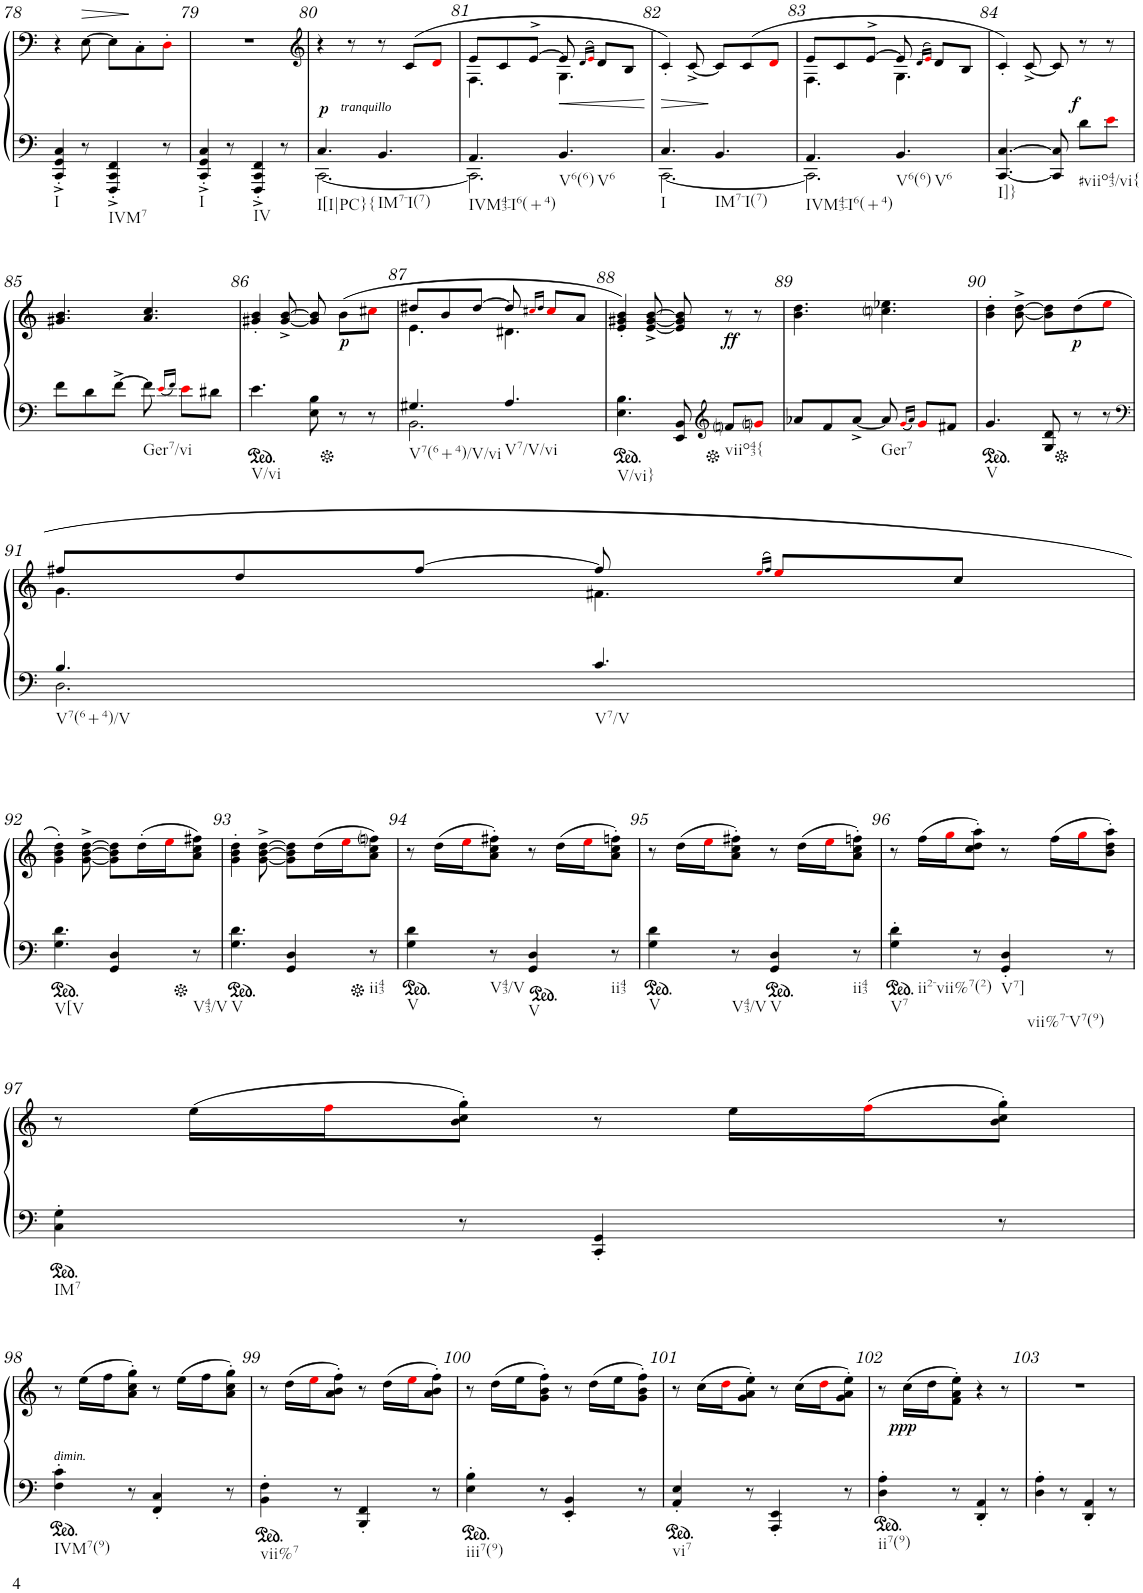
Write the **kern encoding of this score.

**kern	**kern	**dynam
*part1	*part1	*part1
*staff2	*staff1	*staff1/2
*I"Midi_1	*	*
!!LO:PB:g=z
*clefF4	*clefF4	*
*k[]	*k[]	*
*M6/8	*M6/8	*
=78	=78	=78
!LO:TX:b:t=I	!	!
4CC/'^ 4GG/'^ 4C/'^	4r	.
!	!	!LO:HP:b
8r	[8E\	>
!LO:TX:b:t=IVM7	!	!
4FFF/'^ 4CC/'^ 4FF/'^	8E\L]	.
.	8C'\	]
8r	8D'i\J	.
=79	=79	=79
*	*^	*
!LO:TX:b:t=I	!	!	!
4CC/'^ 4GG/'^ 4C/'^	2.r	2ryy	.
8r	.	.	.
!LO:TX:b:t=IV	!	!	!
4FFF/'^ 4CC/'^ 4FF/'^	.	.	.
.	.	4ryy	.
8r	.	.	.
*	*v	*v	*
=80	=80	=80
*	*clefG2	*
*^	*	*
!LO:TX:a:i:t=tranquillo	!	!	!
!LO:TX:b:t=I[I|PC}{	!	!	!
!	!	!	!LO:DY:a=2
4.C/	[2.CC\	4r	p
.	.	8r	.
!LO:TX:b:t=IM7-I(7)	!	!	!
4.BB/	.	8r	.
.	.	(>8c/L	.
.	.	8di/J	.
=81	=81	=81	=81
*	*	*^	*
!LO:TX:b:t=IVM43-I6(+4)	!	!	!	!
4.AA/	2.CC\]	8e/L	4.F\	.
.	.	8c/	.	.
.	.	[8e^/J	.	.
!LO:TX:b:t=V6(6)	!	!	!	!
!LO:TX:b:t=V6	!	!	!	!
!	!	!	!	!LO:HP:b
4.BB/	.	8e/]	4.G\	<
.	.	(16qd/LL	.	.
.	.	16qei/JJ)	.	.
.	.	8d/L	.	.
.	.	8B/J	.	.
*v	*v	*	*	*
*	*v	*v	*
.	.	[
=82	=82	=82
*^	*	*
!LO:TX:b:t=I	!	!	!
!	!	!	!LO:HP:b
4.C/	[2.CC\	4c'/)	>
.	.	[8c^/	.
!LO:TX:b:t=IM7-I(7)	!	!	!
4.BB/	.	8c/L]	]
.	.	(>8c/	.
.	.	8di/J	.
=83	=83	=83	=83
*	*	*^	*
!LO:TX:b:t=IVM43-I6(+4)	!	!	!	!
4.AA/	2.CC\]	8e/L	4.F\	.
.	.	8c/	.	.
.	.	[8e^/J	.	.
!LO:TX:b:t=V6(6)	!	!	!	!
!LO:TX:b:t=V6	!	!	!	!
4.BB/	.	8e/]	4.G\	.
.	.	(16qd/LL	.	.
.	.	16qei/JJ)	.	.
.	.	8d/L	.	.
.	.	8B/J	.	.
*v	*v	*	*	*
*	*v	*v	*
=84	=84	=84
!LO:TX:b:t=I]}	!	!
[4.CC/ [4.C/	4c'/)	.
.	[8c^/	.
8CC/] 8C/]	8c/]	.
!LO:TX:b:t=#viio43/vi{	!	!
!	!	!LO:DY:a=2
8d\L	8r	f
8ei\J	8r	.
!!LO:LB:g=z
=85	=85	=85
*^	*	*
8f\L	2ryy	4.g#X/ 4.b/	.
8d\	.	.	.
[8f^\J	.	.	.
!LO:TX:b:t=Ger7/vi	!	!	!
8f\]	.	4.a/ 4.cc/	.
16qei/LL	.	.	.
16qf/JJ	.	.	.
8ei\L	4ryy	.	.
8d#X\J	.	.	.
*v	*v	*	*
=86	=86	=86
!LO:TX:b:t=V/vi	!	!
4.e\	4g#X/' 4b/'	.
.	[8g#/^ [8b/^	.
8E\ 8B\	8g#/] 8b/]	.
!	!	!LO:DY:b
8r	(>8b\L	p
8r	8cc#Xi\J	.
=87	=87	=87
*^	*^	*
!LO:TX:b:t=V7(6+4)/V/vi	!	!	!	!
4.G#X/	2.BB\	8dd#X/L	4.e\	.
.	.	8b/	.	.
.	.	[8dd#/J	.	.
!LO:TX:b:t=V7/V/vi	!	!	!	!
4.A/	.	8dd#/]	4.d#X\	.
.	.	16qcc#Xi/LL	.	.
.	.	16qdd#/JJ	.	.
.	.	8cc#i/L	.	.
.	.	8a/J	.	.
*v	*v	*	*	*
*	*v	*v	*
=88	=88	=88
!LO:TX:b:t=V/vi}	!	!
4.E\ 4.B\	4e/' 4g#X/' 4b/')	.
.	[8e/^ [8g#/^ [8b/^	.
8EE/ 8BB/	8e/] 8g#/] 8b/]	.
*clefG2	*	*
!LO:TX:b:t=viio43{	!	!
!	!	!LO:DY:b
8fnj/L	8r	ff
8gnji/J	8r	.
=89	=89	=89
8a-X/L	4.b\ 4.dd\	.
8f/	.	.
[8a-^/J	.	.
!LO:TX:b:t=Ger7	!	!
8a-/]	4.ccnj\ 4.ee-X\	.
16qgi/LL	.	.
16qa-/JJ	.	.
8gi/L	.	.
8f#X/J	.	.
=90	=90	=90
!LO:TX:b:t=V	!	!
4.g/	4b\' 4dd\'	.
.	[8b\^ [8dd\^	.
8G/ 8d/	8b\] 8dd\]L	.
!	!	!LO:DY:b
8r	(8dd\	p
8r	8eei\J	.
!!LO:LB:g=z
=91	=91	=91
*clefF4	*	*
*^	*^	*
!LO:TX:b:t=V7(6+4)/V	!	!	!	!
4.B/	2.D\	8ff#X/L	4.g\	.
.	.	8dd/	.	.
.	.	[8ff#/J	.	.
!LO:TX:b:t=V7/V	!	!	!	!
4.c/	.	8ff#/]	4.f#X\	.
.	.	(16qeei/LL	.	.
.	.	16qff#/JJ)	.	.
.	.	8eei/L	.	.
.	.	8cc/J	.	.
*v	*v	*	*	*
*	*v	*v	*
!!LO:LB:g=z
=92	=92	=92
!LO:TX:b:t=V[V	!	!
4.G\ 4.d\	4g\' 4b\' 4dd\')	.
.	[8g\^ [8b\^ [8dd\^	.
4GG/ 4D/	8g\] 8b\] 8dd\]L	.
.	(>16dd'\L	.
.	16eei\J	.
!LO:TX:b:t=V43/V	!	!
8r	8a\ 8cc\ 8ff#X\J)	.
=93	=93	=93
!LO:TX:b:t=V	!	!
4.G\ 4.d\	4g\' 4b\' 4dd\'	.
.	[8g\^ [8b\^ [8dd\^	.
4GG/ 4D/	8g\] 8b\] 8dd\]L	.
.	(>16dd\L	.
.	16eei\J	.
!LO:TX:b:t=ii43	!	!
8r	8a\ 8cc\ 8ffnj\J)	.
=94	=94	=94
!LO:TX:b:t=V	!	!
4G\ 4d\	8r	.
.	(>16dd\LL	.
.	16eei\J	.
!LO:TX:b:t=V43/V	!	!
8r	8a\' 8cc\' 8ff#X\'J)	.
!LO:TX:b:t=V	!	!
4GG/ 4D/	8r	.
.	(>16dd\LL	.
.	16eei\J	.
!LO:TX:b:t=ii43	!	!
8r	8a\' 8cc\' 8ffn\'J)	.
=95	=95	=95
!LO:TX:b:t=V	!	!
4G\ 4d\	8r	.
.	(>16dd\LL	.
.	16eei\J	.
!LO:TX:b:t=V43/V	!	!
8r	8a\' 8cc\' 8ff#X\'J)	.
!LO:TX:b:t=V	!	!
4GG/ 4D/	8r	.
.	(>16dd\LL	.
.	16eei\J	.
!LO:TX:b:t=ii43	!	!
8r	8a\' 8cc\' 8ffn\'J)	.
=96	=96	=96
!LO:TX:b:t=V7	!	!
!LO:TX:b:t=ii2-vii%7(2)	!	!
4G\' 4d\'	8r	.
.	(>16ff\LL	.
.	16ggi\J	.
8r	8cc\' 8dd\' 8aa\'J)	.
!LO:TX:b:t=V7]	!	!
!LO:TX:b:t=vii%7-V7(9)	!	!
4GG/' 4D/'	8r	.
.	(>16ff\LL	.
.	16ggi\J	.
8r	8b\' 8dd\' 8aa\'J)	.
!!LO:LB:g=z
=97	=97	=97
!LO:TX:b:t=IM7	!	!
4C\' 4G\'	8r	.
.	(>16ee\LL	.
.	16ffi\J	.
8r	8b\' 8cc\' 8gg\'J)	.
4CC/' 4GG/'	8r	.
.	16ee\LL	.
.	(>16ffi\J	.
8r	8b\' 8cc\' 8gg\'J)	.
!!LO:LB:g=z
=98	=98	=98
!LO:TX:a:i:t=dimin.	!	!
!LO:TX:b:t=IVM7(9)	!	!
4F\' 4c\'	8r	.
.	(16ee\LL	.
.	16ff\J	.
8r	8a\' 8cc\' 8gg\'J)	.
4FF/' 4C/'	8r	.
.	(>16ee\LL	.
.	16ff\J	.
8r	8a\' 8cc\' 8gg\'J)	.
=99	=99	=99
!LO:TX:b:t=vii%7	!	!
4BB\' 4F\'	8r	.
.	(>16dd\LL	.
.	16eei\J	.
8r	8a\' 8b\' 8ff\'J)	.
4BBB/' 4FF/'	8r	.
.	(>16dd\LL	.
.	16eei\J	.
8r	8a\' 8b\' 8ff\'J)	.
=100	=100	=100
!LO:TX:b:t=iii7(9)	!	!
4E\' 4B\'	8r	.
.	(>16dd\LL	.
.	16ee\J	.
8r	8g\' 8b\' 8ff\'J)	.
4EE/' 4BB/'	8r	.
.	(>16dd\LL	.
.	16ee\J	.
8r	8g\' 8b\' 8ff\'J)	.
=101	=101	=101
!LO:TX:b:t=vi7	!	!
4AA/' 4E/'	8r	.
.	(>16cc\LL	.
.	16ddi\J	.
8r	8g\' 8a\' 8ee\'J)	.
4AAA/' 4EE/'	8r	.
.	(16cc\LL	.
.	16ddi\J	.
8r	8g\' 8a\' 8ee\'J)	.
=102	=102	=102
!LO:TX:b:t=ii7(9)	!	!
4D\' 4A\'	8r	.
!	!	!LO:DY:b
.	(>16cc\LL	ppp
.	16dd\J	.
8r	8f\' 8a\' 8ee\'J)	.
4DD/' 4AA/'	4r	.
8r	8r	.
=103	=103	=103
4D\' 4A\'	2.r	.
8r	.	.
4DD/' 4AA/'	.	.
8r	.	.
=	=	=
*-	*-	*-
